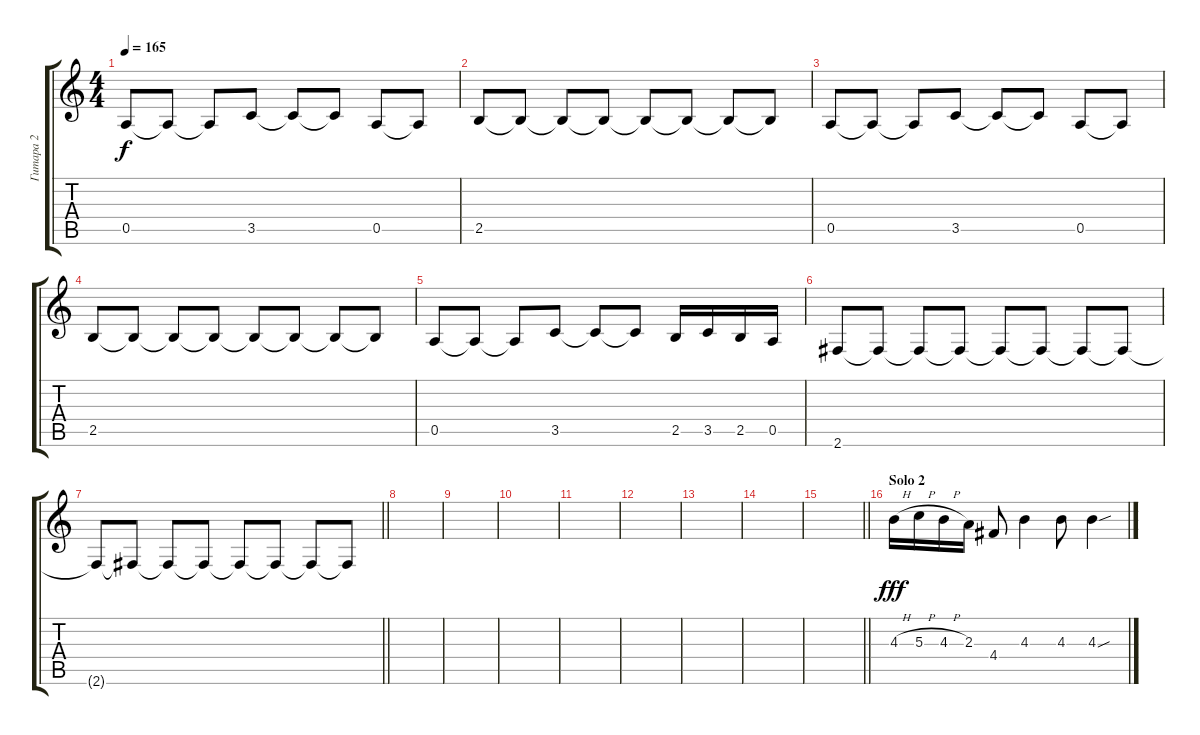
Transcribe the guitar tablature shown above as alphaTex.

\track ("Гитара 2" "Гитара 2") {instrument distortionguitar}
\staff {score tabs}
\tuning (E4 B3 G3 D3 A2 E2) {hide}
\ts (4 4)
\tempo 165
\clef g2
\ks c
0.5.8{dy f} 0.5{t}.8 0.5{t}.8 3.5.8 3.5{t}.8 3.5{t}.8 0.5.8 0.5{t}.8 |
2.5.8 2.5{t}.8 2.5{t}.8 2.5{t}.8 2.5{t}.8 2.5{t}.8 2.5{t}.8 2.5{t}.8 |
0.5.8 0.5{t}.8 0.5{t}.8 3.5.8 3.5{t}.8 3.5{t}.8 0.5.8 0.5{t}.8 |
2.5.8 2.5{t}.8 2.5{t}.8 2.5{t}.8 2.5{t}.8 2.5{t}.8 2.5{t}.8 2.5{t}.8 |
0.5.8 0.5{t}.8 0.5{t}.8 3.5.8 3.5{t}.8 3.5{t}.8 2.5.16 3.5.16 2.5.16 0.5.16 |
2.6.8 2.6{t}.8 2.6{t}.8 2.6{t}.8 2.6{t}.8 2.6{t}.8 2.6{t}.8 2.6{t}.8 |
\barLineRight lightlight
2.6{t}.8 2.6{t}.8 2.6{t}.8 2.6{t}.8 2.6{t}.8 2.6{t}.8 2.6{t}.8 2.6{t}.8 |
|
|
|
|
|
|
|
\barLineRight lightlight
|
\section ("" "Solo 2")
4.3{h}.16{dy fff volume 12 instrument distortionguitar} 5.3{h}.16 4.3{h}.16 2.3.16 4.4.8 4.3.4 4.3.8 4.3{sou}.4
